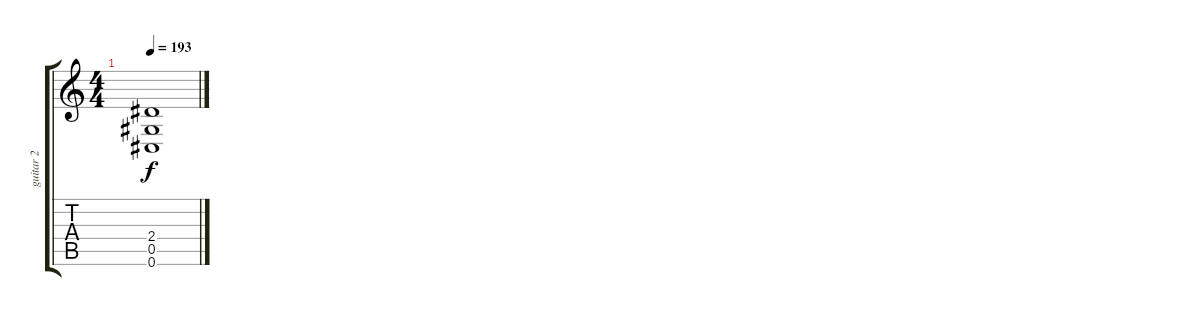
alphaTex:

\track ("guitar 2" "guitar 2") {instrument distortionguitar}
\staff {score tabs}
\tuning (Eb4 Bb3 Gb3 Db3 Ab2 Db2) {hide}
\ts (4 4)
\tempo 193
\clef g2
\ks c
(2.4{t} 0.5{t} 0.6{t}).1{dy f}
